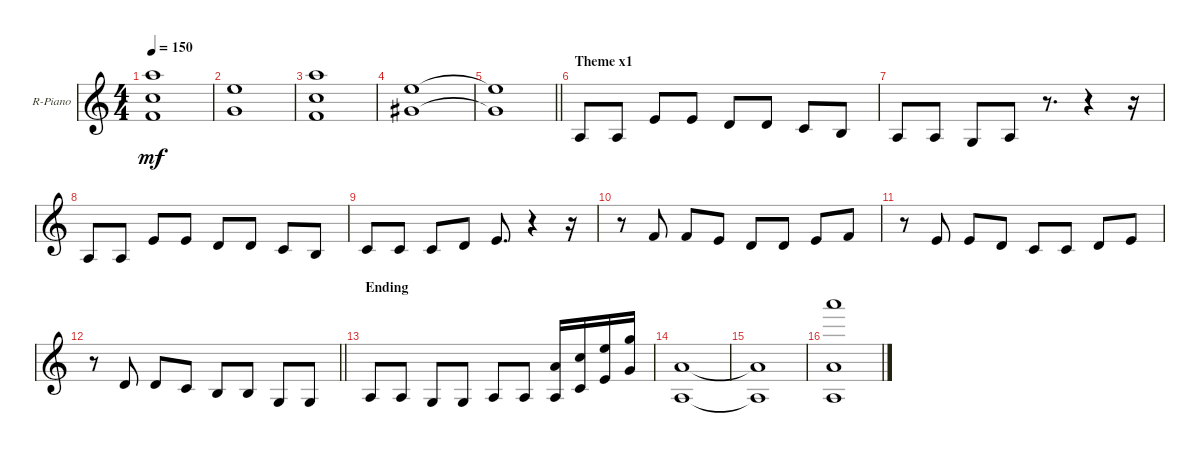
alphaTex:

\bracketExtendMode groupsimilarinstruments
\firstSystemTrackNameOrientation horizontal
\otherSystemsTrackNameOrientation horizontal
\track ("Right Piano" "R-Piano") {instrument violin}
\staff {score}
\tuning (E5 A4 D4 G3)
\ts (4 4)
\scale
0.369046
\tempo 150
\accidentals auto
\clef g2
\ottava regular
\simile none
\ks c
(3.3 3.2 5.1).1{dy mf} |
\scale
0.28024 (5.3 0.1).1 |
\scale
0.351019 (3.3 3.2 5.1).1 |
(6.3 0.1).1 |
\barLineRight lightlight
(6.3{t} 0.1{t}).1 |
\section ("" "Theme x1")
2.4.8 2.4.8 2.3.8 2.3.8 0.3.8 0.3.8 5.4.8 4.4.8 |
2.4.8 2.4.8 0.4.8 2.4.8 r.8{d} r.4 r.16 |
2.4.8 2.4.8 2.3.8 2.3.8 0.3.8 0.3.8 5.4.8 4.4.8 |
5.4.8 5.4.8 5.4.8 0.3.8 2.3.8{d} r.4 r.16 |
r.8 3.3.8 3.3.8 2.3.8 0.3.8 0.3.8 2.3.8 3.3.8 |
r.8 2.3.8 2.3.8 0.3.8 5.4.8 5.4.8 0.3.8 2.3.8 |
\barLineRight lightlight
r.8 0.3.8 0.3.8 5.4.8 4.4.8 4.4.8 0.4.8 0.4.8 |
\section ("" "Ending")
2.4.8 2.4.8 0.4.8 0.4.8 2.4.8 2.4.8 (0.2 2.4).16 (3.2 5.4).16 (0.1 2.3).16 (3.1 5.3).16 |
(2.4 0.2).1 |
(2.4{t} 0.2{t}).1 |
(17.1 2.4 0.2).1
